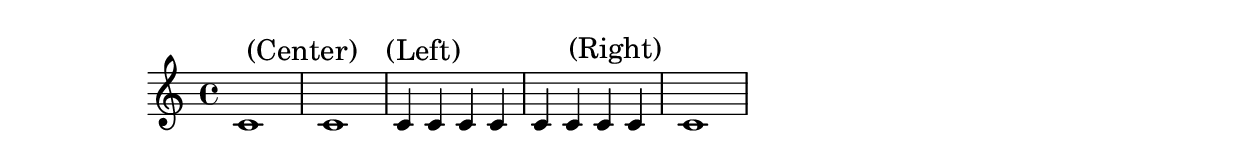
%% DO NOT EDIT this file manually; it is automatically
%% generated from LSR http://lsr.dsi.unimi.it
%% Make any changes in LSR itself, or in Documentation/snippets/new/ ,
%% and then run scripts/auxiliar/makelsr.py
%%
%% This file is in the public domain.
\version "2.17.15"

\header {
  lsrtags = "text"

  texidoc = "
By default the @code{\\mark} command centers objects over a bar line.
This behavior can be modified to align at right or left.

"
  doctitle = "Aligning objects created with the \\mark command"
} % begin verbatim


\relative c' {
  c1 \mark "(Center)"
  c1
  \once \override Score.RehearsalMark.self-alignment-X = #LEFT
  \mark "(Left)"
  c4 c c c
  c4 c c c
  \once \override Score.RehearsalMark.self-alignment-X = #RIGHT
  \mark "(Right)"
  c1
}
